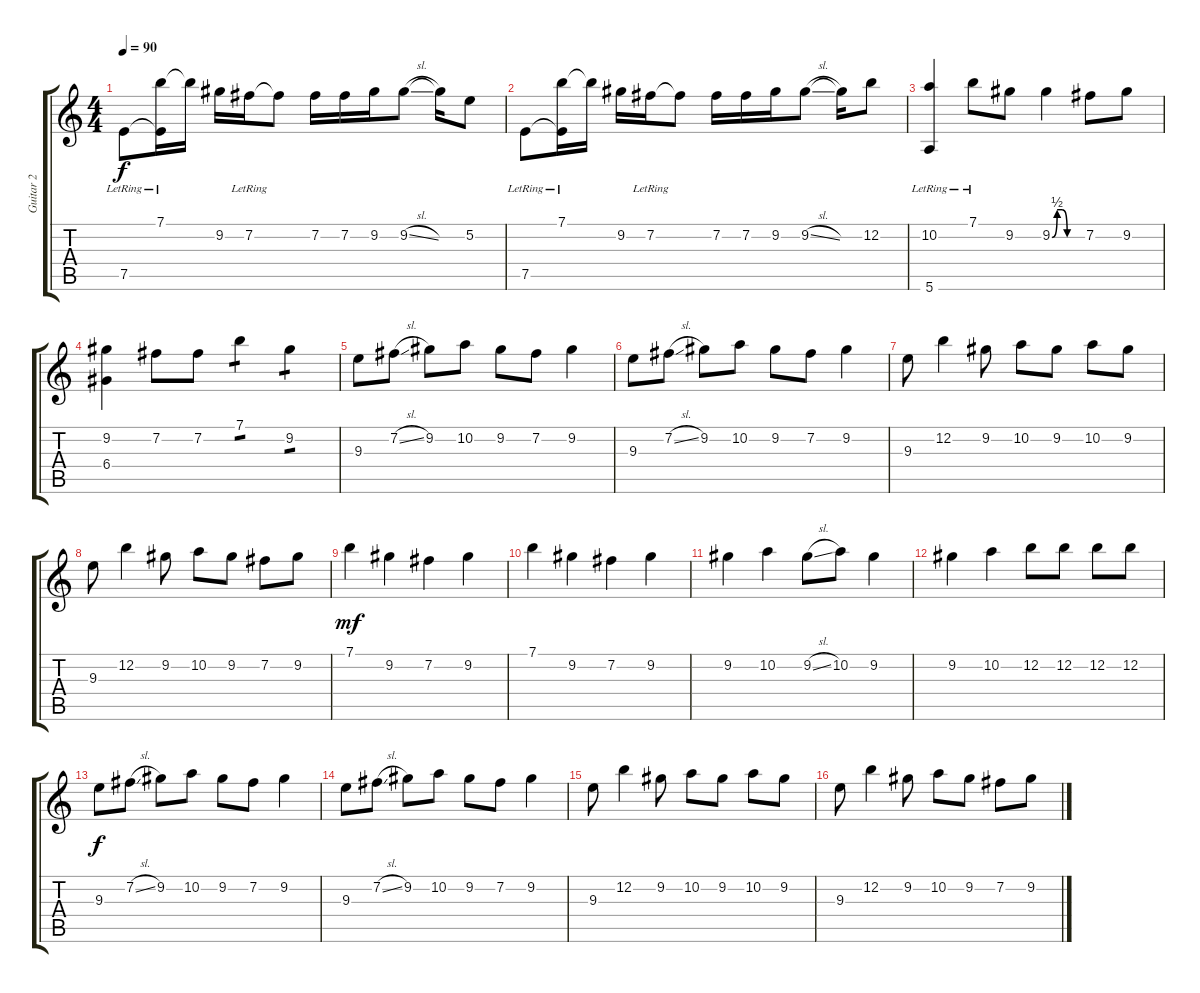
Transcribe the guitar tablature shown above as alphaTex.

\track ("Guitar 2" "Guitar 2") {instrument electricguitarjazz}
\staff {score tabs}
\tuning (E4 B3 G3 D3 A2 E2) {hide}
\ts (4 4)
\tempo 90
\clef g2
\ks c
7.5{lr}.8{dy f} (7.1{lr} 7.5{t}).16 7.1{t}.16 9.2.16 7.2{lr}.16 7.2{t}.8 7.2.16 7.2.16 9.2.16 9.2{sl}.8 9.2{t}.16 5.2.8 |
7.5{lr}.8 (7.1{lr} 7.5{t}).16 7.1{t}.16 9.2.16 7.2{lr}.16 7.2{t}.8 7.2.16 7.2.16 9.2.16 9.2{sl}.8 9.2{t}.16 12.2.8 |
(10.2 5.6{lr}).4 7.1{lr}.8 9.2.8 9.2{be (custom 0 0 10 2 20 2 30 0 60 0)}.4 7.2.8 9.2.8 |
(9.2 6.4).4 7.2.8 7.2.8 7.1.4{tp 1} 9.2.4{tp 1} |
9.3.8 7.2{sl}.8 9.2.8 10.2.8 9.2.8 7.2.8 9.2.4 |
9.3.8 7.2{sl}.8 9.2.8 10.2.8 9.2.8 7.2.8 9.2.4 |
9.3.8 12.2.4 9.2.8 10.2.8 9.2.8 10.2.8 9.2.8 |
9.3.8 12.2.4 9.2.8 10.2.8 9.2.8 7.2.8 9.2.8 |
7.1.4{dy mf} 9.2.4 7.2.4 9.2.4 |
7.1.4 9.2.4 7.2.4 9.2.4 |
9.2.4 10.2.4 9.2{sl}.8 10.2.8 9.2.4 |
9.2.4 10.2.4 12.2.8 12.2.8 12.2.8 12.2.8 |
9.3.8{dy f} 7.2{sl}.8 9.2.8 10.2.8 9.2.8 7.2.8 9.2.4 |
9.3.8 7.2{sl}.8 9.2.8 10.2.8 9.2.8 7.2.8 9.2.4 |
9.3.8 12.2.4 9.2.8 10.2.8 9.2.8 10.2.8 9.2.8 |
9.3.8 12.2.4 9.2.8 10.2.8 9.2.8 7.2.8 9.2.8
